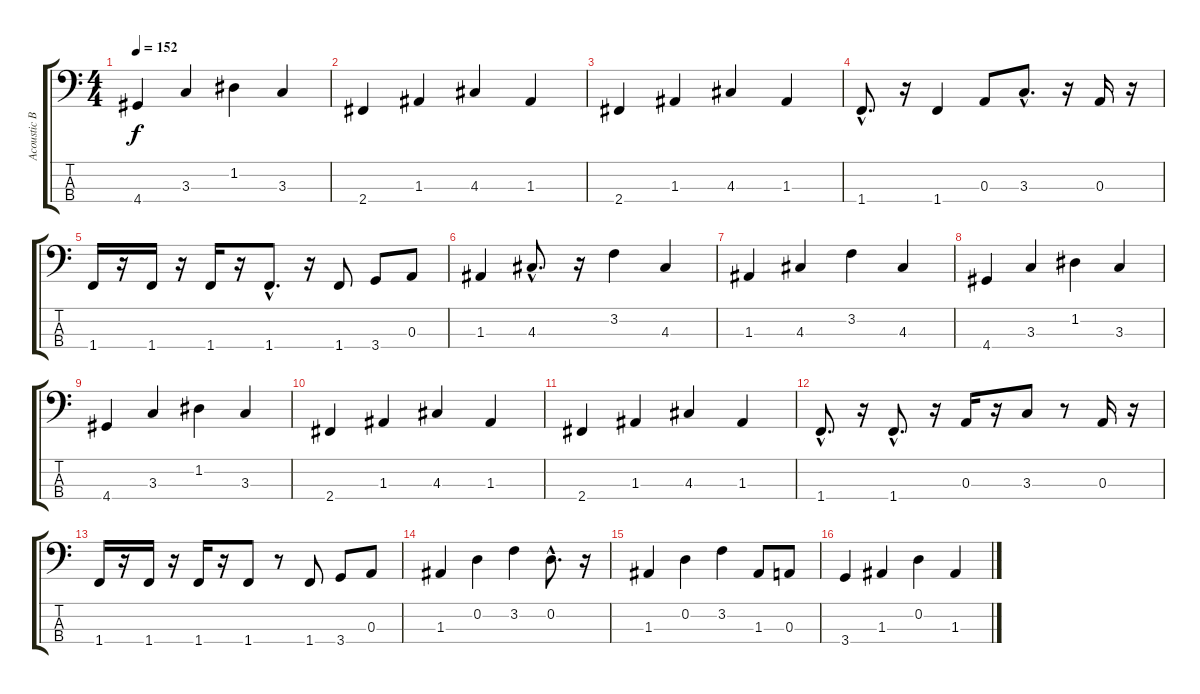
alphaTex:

\track ("Acoustic Bass" "Acoustic B") {instrument acousticguitarnylon}
\staff {score tabs}
\tuning (G2 D2 A1 E1) {hide}
\ts (4 4)
\tempo 152
\clef f4
\ks c
4.4.4{dy f} 3.3.4 1.2.4 3.3.4 |
2.4.4 1.3.4 4.3.4 1.3.4 |
2.4.4 1.3.4 4.3.4 1.3.4 |
1.4{hac}.8{d} r.16 1.4.4 0.3.8 3.3{hac}.8{d} r.16 0.3.16 r.16 |
1.4.16 r.16 1.4.16 r.16 1.4.16 r.16 1.4{hac}.8{d} r.16 1.4.8 3.4.8 0.3.8 |
1.3.4 4.3{hac}.8{d} r.16 3.2.4 4.3.4 |
1.3.4 4.3.4 3.2.4 4.3.4 |
4.4.4 3.3.4 1.2.4 3.3.4 |
4.4.4 3.3.4 1.2.4 3.3.4 |
2.4.4 1.3.4 4.3.4 1.3.4 |
2.4.4 1.3.4 4.3.4 1.3.4 |
1.4{hac}.8{d} r.16 1.4{hac}.8{d} r.16 0.3.16 r.16 3.3.8 r.8 0.3.16 r.16 |
1.4.16 r.16 1.4.16 r.16 1.4.16 r.16 1.4.8 r.8 1.4.8 3.4.8 0.3.8 |
1.3.4 0.2.4 3.2.4 0.2{hac}.8{d} r.16 |
1.3.4 0.2.4 3.2.4 1.3.8 0.3.8 |
3.4.4 1.3.4 0.2.4 1.3.4
